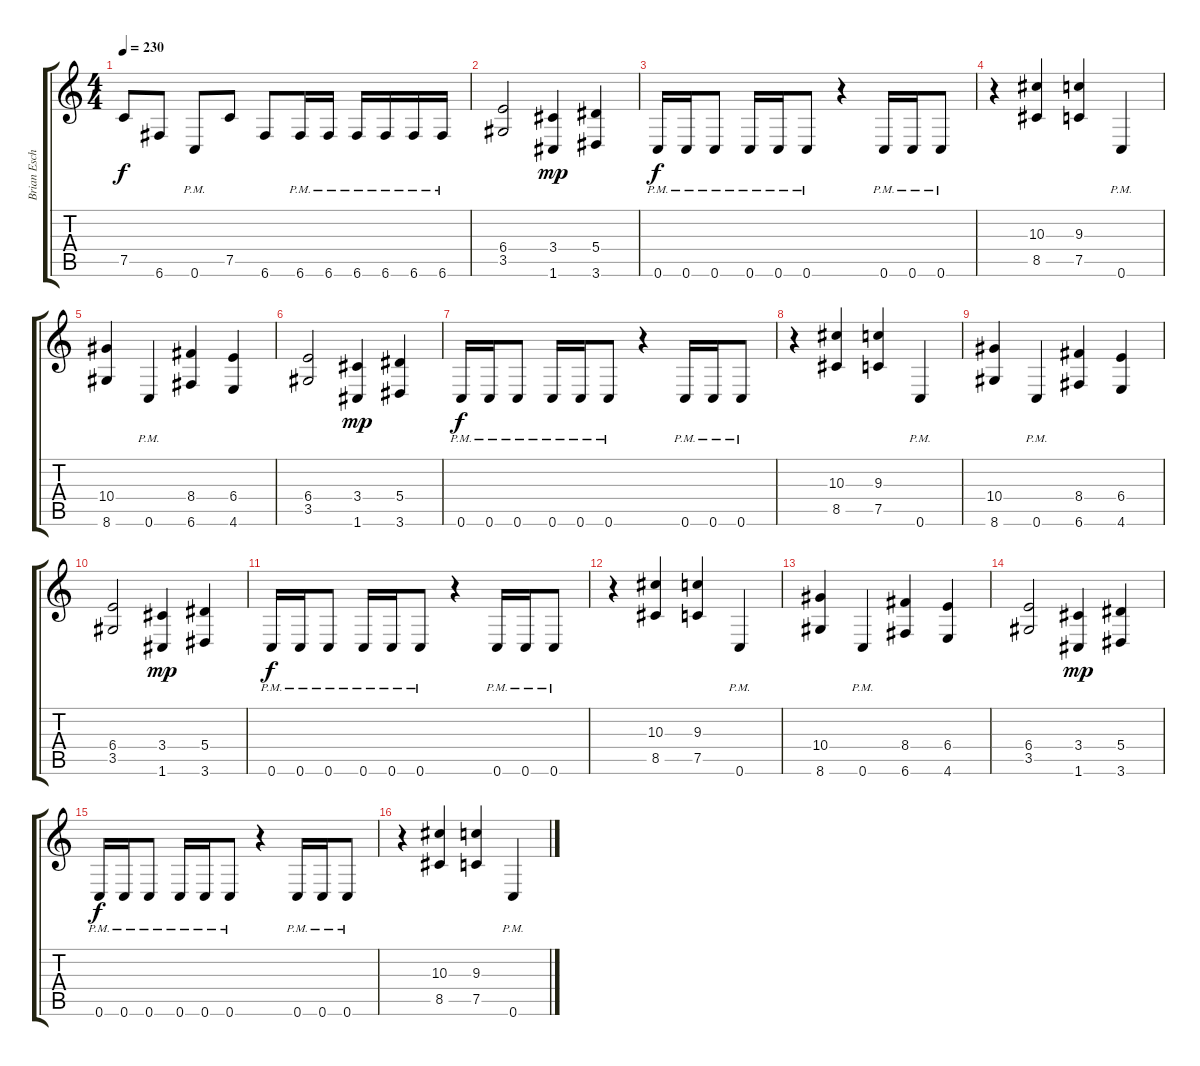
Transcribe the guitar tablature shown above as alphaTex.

\track ("Brian Eschbach" "Brian Esch") {instrument distortionguitar}
\staff {score tabs}
\tuning (C4 G3 Eb3 Bb2 F2 C2) {hide}
\ts (4 4)
\tempo 230
\clef g2
\ks c
7.5.8{dy f} 6.6.8 0.6{pm}.8 7.5.8 6.6.8 6.6{pm}.16 6.6{pm}.16 6.6{pm}.16 6.6{pm}.16 6.6{pm}.16 6.6{pm}.16 |
(6.4 3.5).2 (3.4 1.6).4{dy mp} (5.4 3.6).4 |
0.6{pm}.16{dy f} 0.6{pm}.16 0.6{pm}.8 0.6{pm}.16 0.6{pm}.16 0.6{pm}.8 r.4 0.6{pm}.16 0.6{pm}.16 0.6{pm}.8 |
r.4 (10.3 8.5).4 (9.3 7.5).4 0.6{pm}.4 |
(10.4 8.6).4 0.6{pm}.4 (8.4 6.6).4 (6.4 4.6).4 |
(6.4 3.5).2 (3.4 1.6).4{dy mp} (5.4 3.6).4 |
0.6{pm}.16{dy f} 0.6{pm}.16 0.6{pm}.8 0.6{pm}.16 0.6{pm}.16 0.6{pm}.8 r.4 0.6{pm}.16 0.6{pm}.16 0.6{pm}.8 |
r.4 (10.3 8.5).4 (9.3 7.5).4 0.6{pm}.4 |
(10.4 8.6).4 0.6{pm}.4 (8.4 6.6).4 (6.4 4.6).4 |
(6.4 3.5).2 (3.4 1.6).4{dy mp} (5.4 3.6).4 |
0.6{pm}.16{dy f} 0.6{pm}.16 0.6{pm}.8 0.6{pm}.16 0.6{pm}.16 0.6{pm}.8 r.4 0.6{pm}.16 0.6{pm}.16 0.6{pm}.8 |
r.4 (10.3 8.5).4 (9.3 7.5).4 0.6{pm}.4 |
(10.4 8.6).4 0.6{pm}.4 (8.4 6.6).4 (6.4 4.6).4 |
(6.4 3.5).2 (3.4 1.6).4{dy mp} (5.4 3.6).4 |
0.6{pm}.16{dy f} 0.6{pm}.16 0.6{pm}.8 0.6{pm}.16 0.6{pm}.16 0.6{pm}.8 r.4 0.6{pm}.16 0.6{pm}.16 0.6{pm}.8 |
r.4 (10.3 8.5).4 (9.3 7.5).4 0.6{pm}.4
